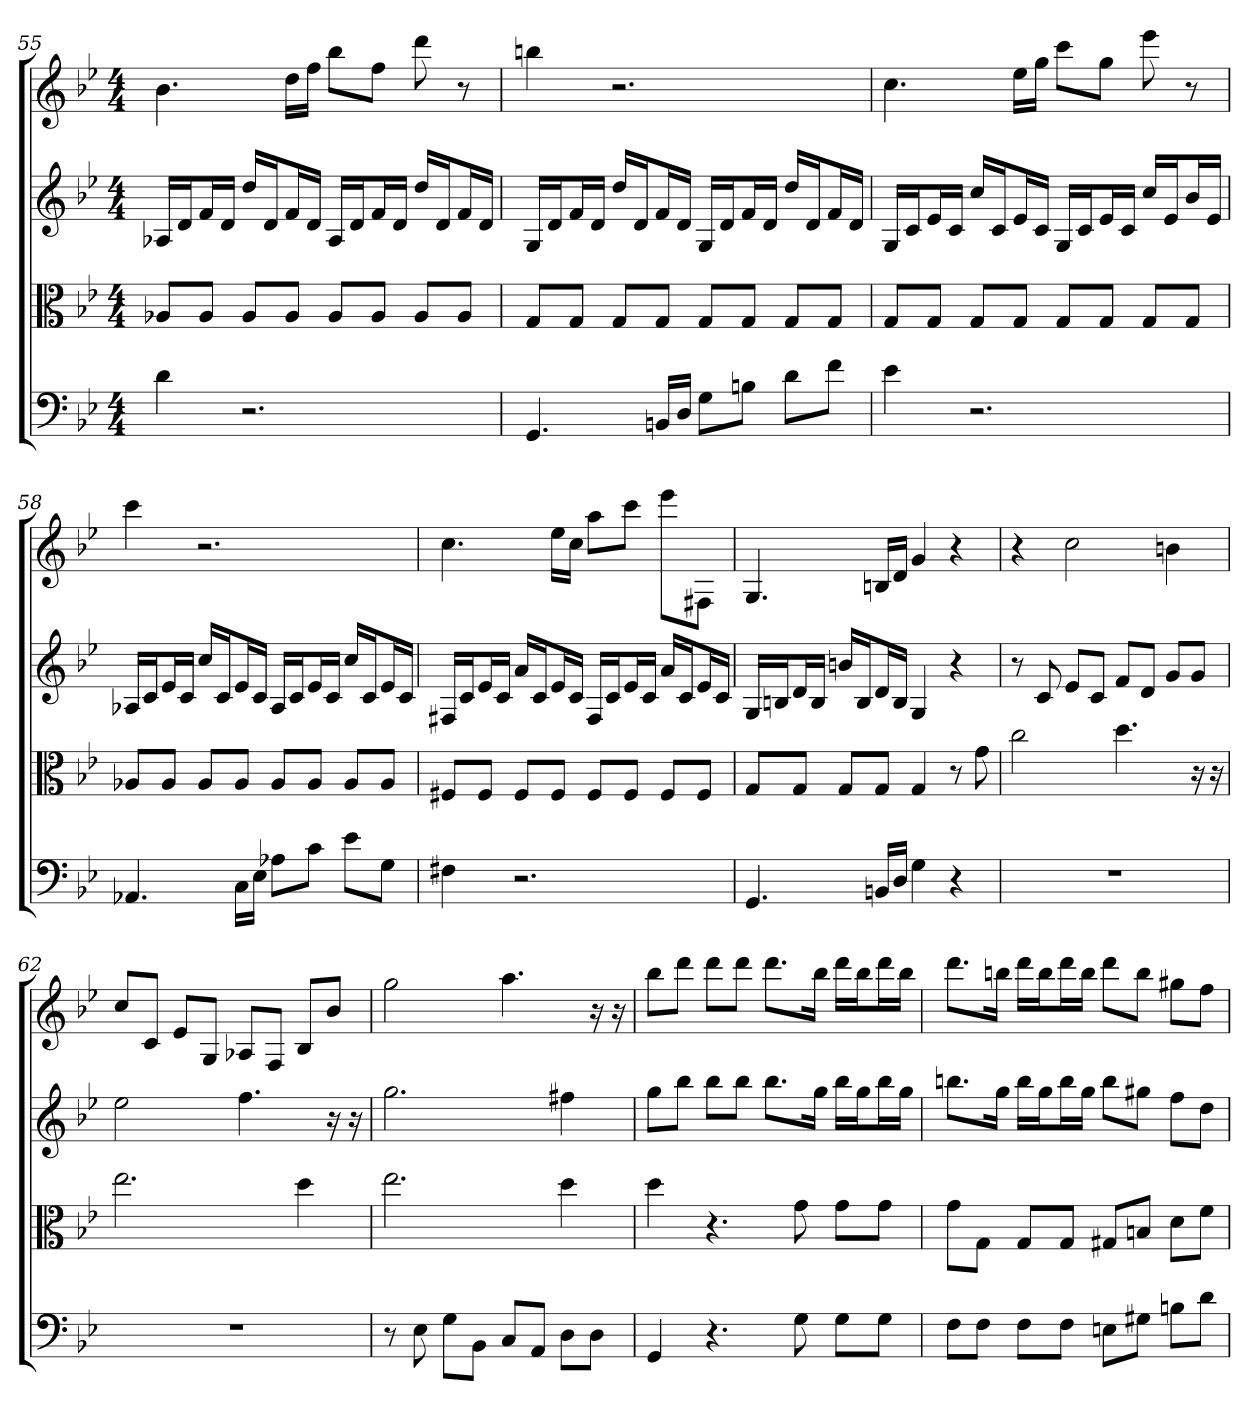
**kern	**kern	**kern	**kern
*part4	*part3	*part2	*part1
*staff4	*staff3	*staff2	*staff1
*clefF4	*clefC3	*clefG2	*clefG2
*k[b-e-]	*k[b-e-]	*k[b-e-]	*k[b-e-]
*B-:	*B-:	*B-:	*B-:
*M4/4	*M4/4	*M4/4	*M4/4
=55	=55	=55	=55
4d	8A-X/L	16A-X/LL	4.b-
.	.	16d/J	.
.	8A-/J	16f/L	.
.	.	16d/JJ	.
2.r	8A-/L	16dd/LL	.
.	.	16d/J	.
.	8A-/J	16f/L	16dd\LL
.	.	16d/JJ	16ff\JJ
.	8A-/L	16A-/LL	8bb-\L
.	.	16d/J	.
.	8A-/J	16f/L	8ff\J
.	.	16d/JJ	.
.	8A-/L	16dd/LL	8ddd
.	.	16d/J	.
.	8A-/J	16f/L	8r
.	.	16d/JJ	.
=56	=56	=56	=56
4.GG	8G/L	16G/LL	4bbn
.	.	16d/J	.
.	8G/J	16f/L	.
.	.	16d/JJ	.
.	8G/L	16dd/LL	2.r
.	.	16d/J	.
16BBn/LL	8G/J	16f/L	.
16D/JJ	.	16d/JJ	.
8G\L	8G/L	16G/LL	.
.	.	16d/J	.
8Bn\J	8G/J	16f/L	.
.	.	16d/JJ	.
8d\L	8G/L	16dd/LL	.
.	.	16d/J	.
8f\J	8G/J	16f/L	.
.	.	16d/JJ	.
=57	=57	=57	=57
4e-	8G/L	16G/LL	4.cc
.	.	16c/J	.
.	8G/J	16e-/L	.
.	.	16c/JJ	.
2.r	8G/L	16cc/LL	.
.	.	16c/J	.
.	8G/J	16e-/L	16ee-\LL
.	.	16c/JJ	16gg\JJ
.	8G/L	16G/LL	8ccc\L
.	.	16c/J	.
.	8G/J	16e-/L	8gg\J
.	.	16c/JJ	.
.	8G/L	16cc/LL	8eee-
.	.	16e-/J	.
.	8G/J	16b-/L	8r
.	.	16e-/JJ	.
=58	=58	=58	=58
4.AA-X	8A-X/L	16A-X/LL	4ccc
.	.	16c/J	.
.	8A-/J	16e-/L	.
.	.	16c/JJ	.
.	8A-/L	16cc/LL	2.r
.	.	16c/J	.
16C\LL	8A-/J	16e-/L	.
16E-\JJ	.	16c/JJ	.
8A-X\L	8A-/L	16A-/LL	.
.	.	16c/J	.
8c\J	8A-/J	16e-/L	.
.	.	16c/JJ	.
8e-\L	8A-/L	16cc/LL	.
.	.	16c/J	.
8G\J	8A-/J	16e-/L	.
.	.	16c/JJ	.
=59	=59	=59	=59
4F#X	8F#X/L	16F#X/LL	4.cc
.	.	16c/J	.
.	8F#/J	16e-/L	.
.	.	16c/JJ	.
2.r	8F#/L	16a/LL	.
.	.	16c/J	.
.	8F#/J	16e-/L	16ee-\LL
.	.	16c/JJ	16cc\JJ
.	8F#/L	16F#/LL	8aa\L
.	.	16c/J	.
.	8F#/J	16e-/L	8ccc\J
.	.	16c/JJ	.
.	8F#/L	16a/LL	8eee-\L
.	.	16c/J	.
.	8F#/J	16e-/L	8F#X\J
.	.	16c/JJ	.
=60	=60	=60	=60
4.GG	8G/L	16G/LL	4.G
.	.	16Bn/J	.
.	8G/J	16d/L	.
.	.	16B/JJ	.
.	8G/L	16bn/LL	.
.	.	16B/J	.
16BBn/LL	8G/J	16d/L	16Bn/LL
16D/JJ	.	16B/JJ	16d/JJ
4G	4G	4G	4g
4r	8r	4r	4r
.	8g	.	.
=61	=61	=61	=61
1r	2cc	8r	4r
.	.	8c	.
.	.	8e-/L	2cc
.	.	8c/J	.
.	4.dd	8f/L	.
.	.	8d/J	.
.	.	8g/L	4bn
.	16r	8g/J	.
.	16r	.	.
=62	=62	=62	=62
1r	2.ee-	2ee-	8cc/L
.	.	.	8c/J
.	.	.	8e-/L
.	.	.	8G/J
.	.	4.ff	8A-X/L
.	.	.	8F/J
.	4dd	.	8B-/L
.	.	16r	8b-/J
.	.	16r	.
=63	=63	=63	=63
8r	2.ee-	2.gg	2gg
8E-	.	.	.
8G\L	.	.	.
8BB-\J	.	.	.
8C/L	.	.	4.aa
8AA/J	.	.	.
8D\L	4dd	4ff#X	.
8D\J	.	.	16r
.	.	.	16r
=64	=64	=64	=64
4GG	4dd	8gg\L	8bb-\L
.	.	8bb-\J	8ddd\J
4.r	4.r	8bb-\L	8ddd\L
.	.	8bb-\J	8ddd\J
.	.	8.bb-\L	8.ddd\L
8G	8g	.	.
.	.	16gg\Jk	16bb-\Jk
8G\L	8g\L	16bb-\LL	16ddd\LL
.	.	16gg\J	16bb-\J
8G\J	8g\J	16bb-\L	16ddd\L
.	.	16gg\JJ	16bb-\JJ
=65	=65	=65	=65
8F\L	8g\L	8.bbn\L	8.ddd\L
8F\J	8G\J	.	.
.	.	16gg\Jk	16bbn\Jk
8F\L	8G/L	16bb\LL	16ddd\LL
.	.	16gg\J	16bb\J
8F\J	8G/J	16bb\L	16ddd\L
.	.	16gg\JJ	16bb\JJ
8En\L	8G#X/L	8bb\L	8ddd\L
8G#X\J	8Bn/J	8gg#X\J	8bb\J
8Bn\L	8d\L	8ff\L	8gg#X\L
8d\J	8f\J	8dd\J	8ff\J
=	=	=	=
*-	*-	*-	*-
